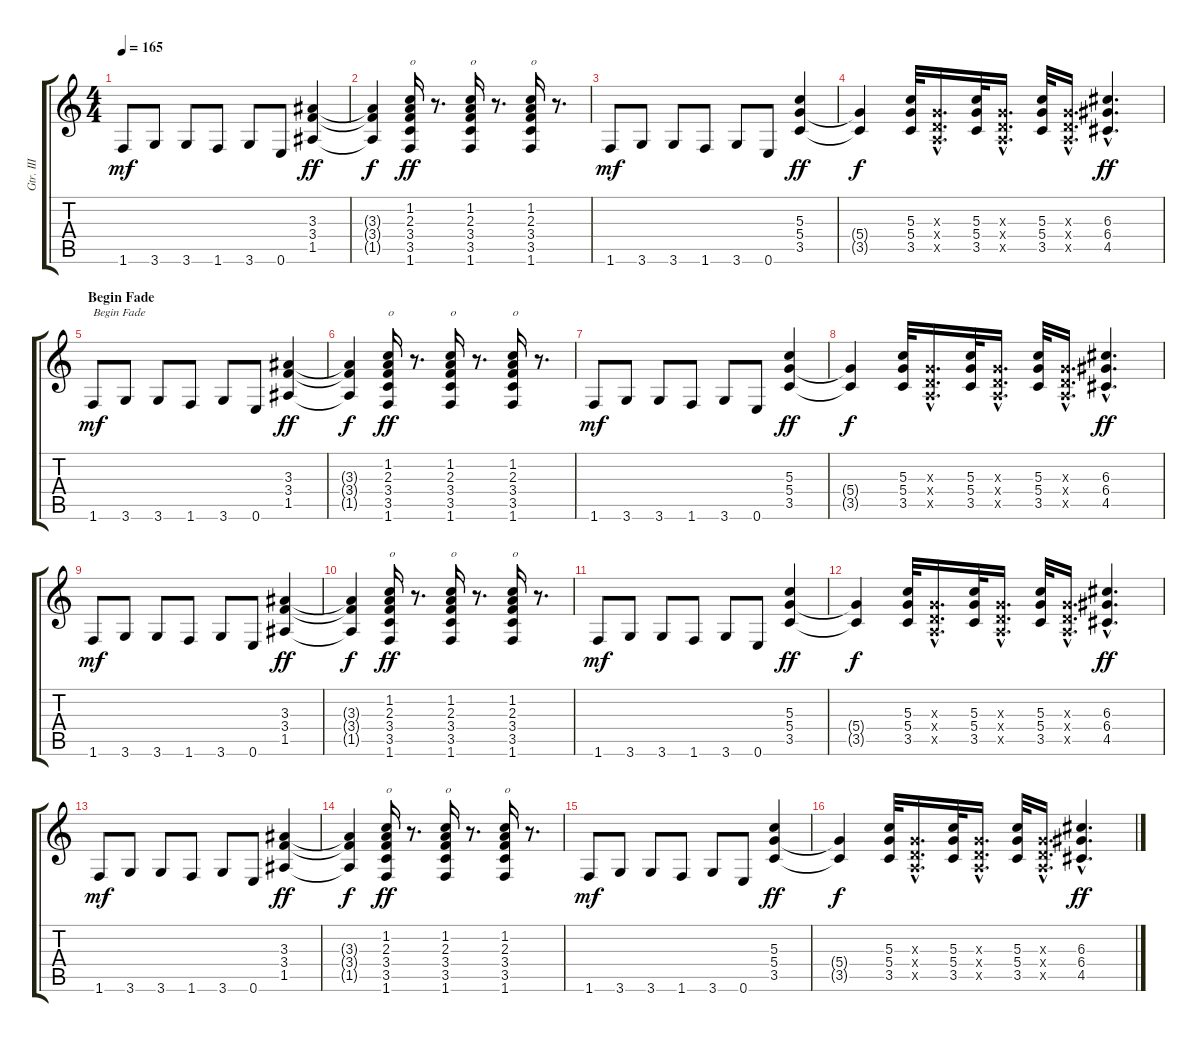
\track ("Gtr. III" "Gtr. III") {instrument overdrivenguitar}
\staff {score tabs}
\tuning (E4 B3 G3 D3 A2 E2) {hide}
\ts (4 4)
\tempo 165
\clef g2
\ks c
1.6.8{dy mf} 3.6.8 3.6.8 1.6.8 3.6.8 0.6.8 (3.3 3.4 1.5).4{dy ff} |
(3.3{t} 3.4{t} 1.5{t}).4{dy f} (1.2 2.3 3.4 3.5 1.6).16{txt "o" dy ff} r.8{d} (1.2 2.3 3.4 3.5 1.6).16{txt "o"} r.8{d} (1.2 2.3 3.4 3.5 1.6).16{txt "o"} r.8{d} |
1.6.8{dy mf} 3.6.8 3.6.8 1.6.8 3.6.8 0.6.8 (5.3 5.4 3.5).4{dy ff} |
(5.4{t} 3.5{t}).4{dy f} (5.3 5.4 3.5).32 (0.3{hac x} 0.4{hac x} 0.5{hac x}).16{d} (5.3 5.4 3.5).32 (0.3{hac x} 0.4{hac x} 0.5{hac x}).16{d} (5.3 5.4 3.5).32 (0.3{hac x} 0.4{hac x} 0.5{hac x}).16{d} (6.3{hac} 6.4{hac} 4.5{hac}).4{d dy ff} |
\section ("" "Begin Fade")
1.6.8{txt "Begin Fade" dy mf volume 12} 3.6.8 3.6.8 1.6.8 3.6.8 0.6.8 (3.3 3.4 1.5).4{dy ff} |
(3.3{t} 3.4{t} 1.5{t}).4{dy f volume 12} (1.2 2.3 3.4 3.5 1.6).16{txt "o" dy ff} r.8{d} (1.2 2.3 3.4 3.5 1.6).16{txt "o"} r.8{d} (1.2 2.3 3.4 3.5 1.6).16{txt "o"} r.8{d} |
1.6.8{dy mf volume 12} 3.6.8 3.6.8{volume 11} 1.6.8 3.6.8 0.6.8 (5.3 5.4 3.5).4{dy ff} |
(5.4{t} 3.5{t}).4{dy f volume 11} (5.3 5.4 3.5).32{volume 10} (0.3{hac x} 0.4{hac x} 0.5{hac x}).16{d} (5.3 5.4 3.5).32 (0.3{hac x} 0.4{hac x} 0.5{hac x}).16{d} (5.3 5.4 3.5).32 (0.3{hac x} 0.4{hac x} 0.5{hac x}).16{d} (6.3{hac} 6.4{hac} 4.5{hac}).4{d dy ff} |
1.6.8{dy mf volume 10} 3.6.8 3.6.8{volume 9} 1.6.8 3.6.8 0.6.8 (3.3 3.4 1.5).4{dy ff} |
(3.3{t} 3.4{t} 1.5{t}).4{dy f volume 9} (1.2 2.3 3.4 3.5 1.6).16{txt "o" dy ff volume 8} r.8{d} (1.2 2.3 3.4 3.5 1.6).16{txt "o"} r.8{d} (1.2 2.3 3.4 3.5 1.6).16{txt "o"} r.8{d} |
1.6.8{dy mf volume 8} 3.6.8 3.6.8{volume 7} 1.6.8 3.6.8 0.6.8 (5.3 5.4 3.5).4{dy ff} |
(5.4{t} 3.5{t}).4{dy f volume 7} (5.3 5.4 3.5).32{volume 6} (0.3{hac x} 0.4{hac x} 0.5{hac x}).16{d} (5.3 5.4 3.5).32 (0.3{hac x} 0.4{hac x} 0.5{hac x}).16{d} (5.3 5.4 3.5).32 (0.3{hac x} 0.4{hac x} 0.5{hac x}).16{d} (6.3{hac} 6.4{hac} 4.5{hac}).4{d dy ff} |
1.6.8{dy mf volume 6} 3.6.8 3.6.8{volume 5} 1.6.8 3.6.8 0.6.8 (3.3 3.4 1.5).4{dy ff} |
(3.3{t} 3.4{t} 1.5{t}).4{dy f volume 5} (1.2 2.3 3.4 3.5 1.6).16{txt "o" dy ff volume 4} r.8{d} (1.2 2.3 3.4 3.5 1.6).16{txt "o"} r.8{d} (1.2 2.3 3.4 3.5 1.6).16{txt "o"} r.8{d} |
1.6.8{dy mf volume 4} 3.6.8 3.6.8{volume 3} 1.6.8 3.6.8 0.6.8 (5.3 5.4 3.5).4{dy ff} |
(5.4{t} 3.5{t}).4{dy f volume 3} (5.3 5.4 3.5).32 (0.3{hac x} 0.4{hac x} 0.5{hac x}).16{d} (5.3 5.4 3.5).32 (0.3{hac x} 0.4{hac x} 0.5{hac x}).16{d} (5.3 5.4 3.5).32 (0.3{hac x} 0.4{hac x} 0.5{hac x}).16{d} (6.3{hac} 6.4{hac} 4.5{hac}).4{d dy ff}
